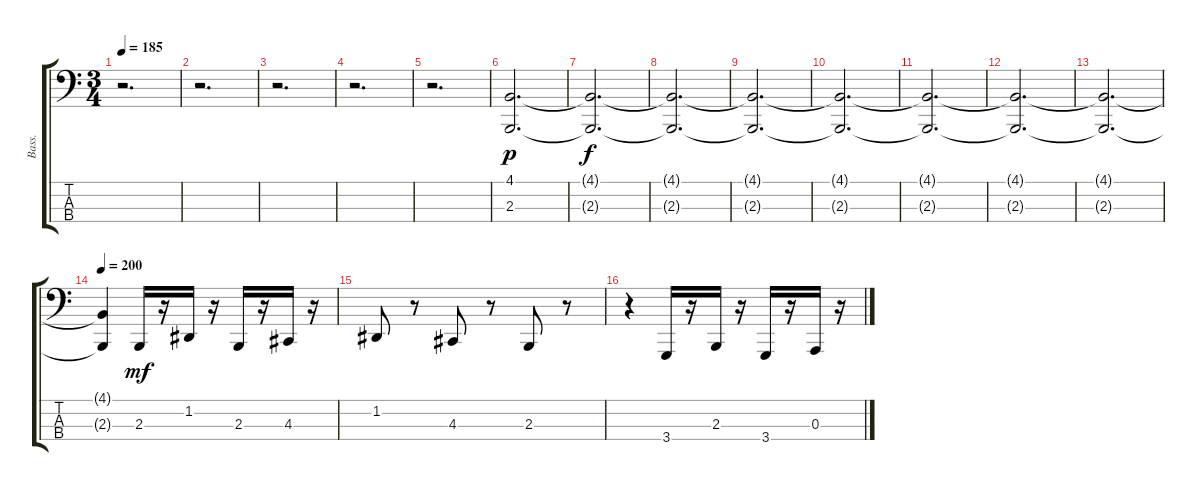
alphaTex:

\track ("Bass." "Bass.") {instrument pizzicatostrings}
\staff {score tabs}
\tuning (G2 D2 A1 E1) {hide}
\ts (3 4)
\tempo 185
\clef f4
\ks c
r.2{d dy f} |
r.2{d} |
r.2{d} |
r.2{d} |
r.2{d} |
(4.1 2.3).2{d dy p} |
(4.1{t} 2.3{t}).2{d dy f} |
(4.1{t} 2.3{t}).2{d} |
(4.1{t} 2.3{t}).2{d} |
(4.1{t} 2.3{t}).2{d} |
(4.1{t} 2.3{t}).2{d} |
(4.1{t} 2.3{t}).2{d} |
(4.1{t} 2.3{t}).2{d} |
\tempo 200
(4.1{t} 2.3{t}).4 2.3.16{dy mf instrument stringensemble1} r.16 1.2.16 r.16 2.3.16 r.16 4.3.16 r.16 |
1.2.8 r.8 4.3.8 r.8 2.3.8 r.8 |
r.4 3.4.16 r.16 2.3.16 r.16 3.4.16 r.16 0.3.16 r.16
